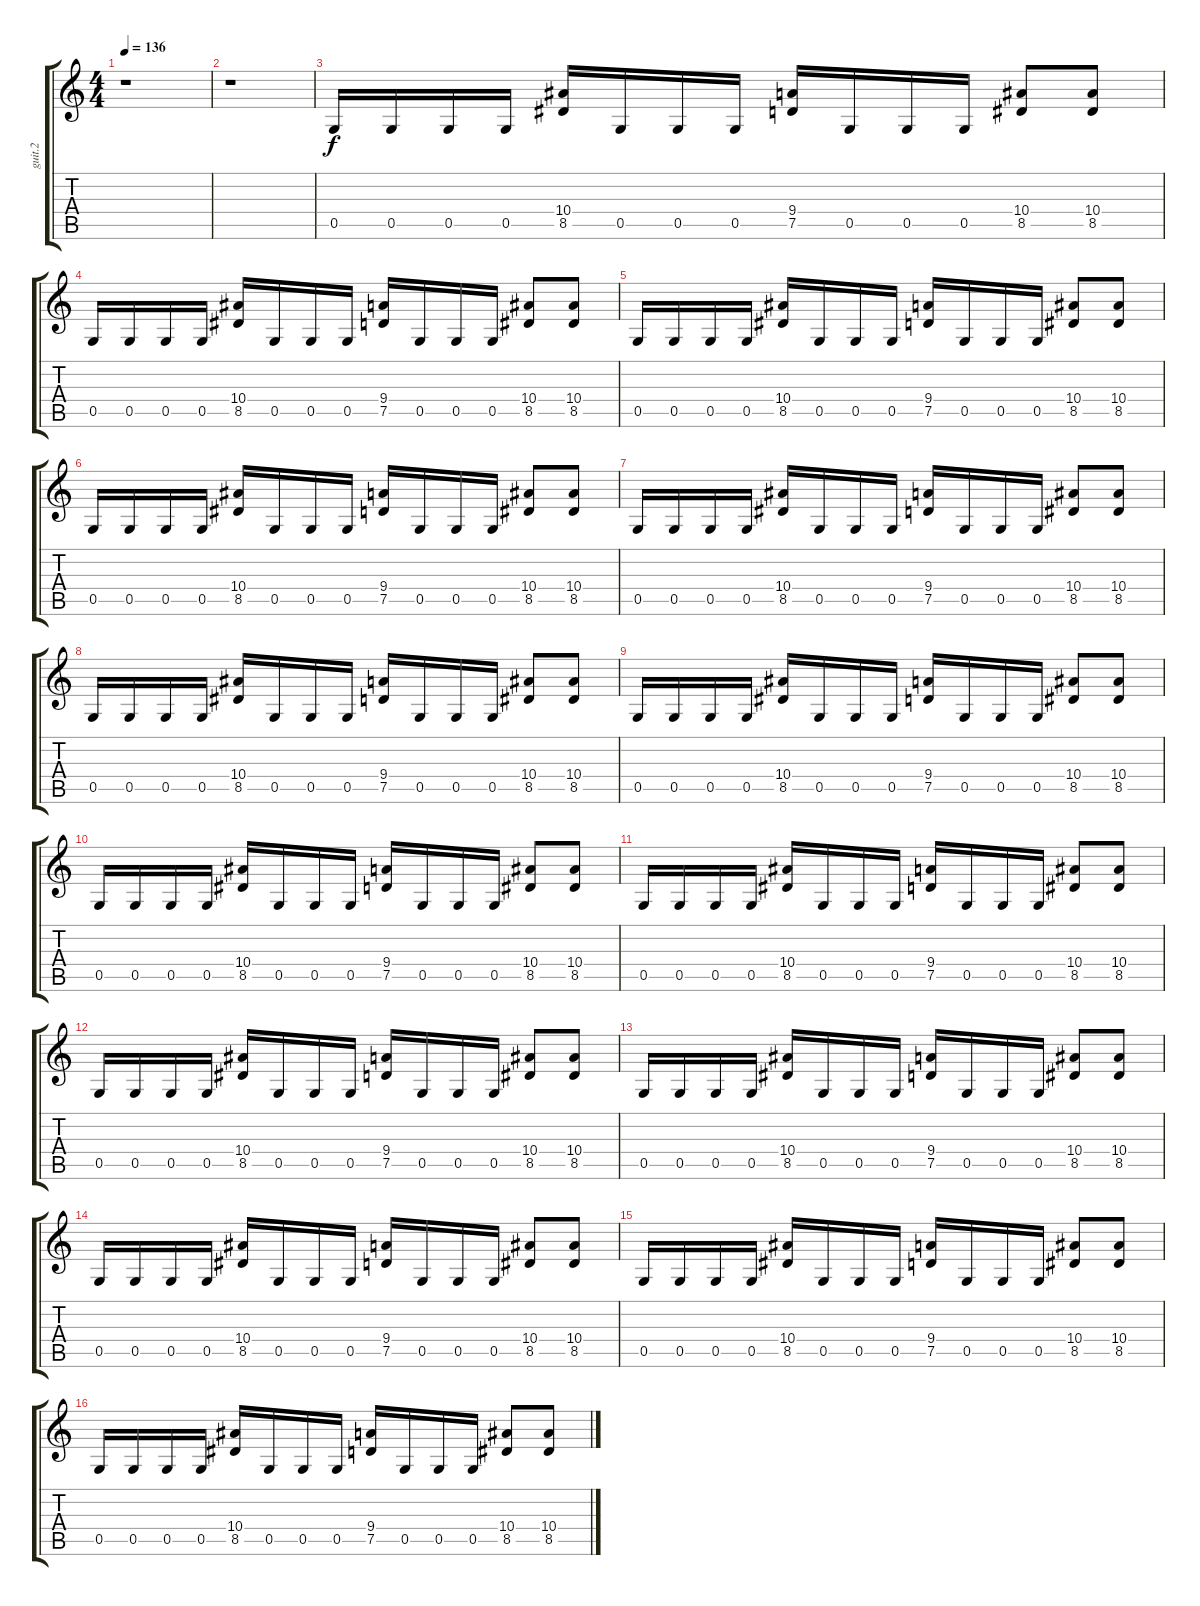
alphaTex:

\track ("guit.2" "guit.2") {instrument overdrivenguitar}
\staff {score tabs}
\tuning (D4 A3 F3 C3 G2 D2) {hide}
\ts (4 4)
\tempo 136
\clef g2
\ks c
r.1{dy f instrument overdrivenguitar} |
r.1 |
0.5.16 0.5.16 0.5.16 0.5.16 (10.4 8.5).16 0.5.16 0.5.16 0.5.16 (9.4 7.5).16 0.5.16 0.5.16 0.5.16 (10.4 8.5).8 (10.4 8.5).8 |
0.5.16 0.5.16 0.5.16 0.5.16 (10.4 8.5).16 0.5.16 0.5.16 0.5.16 (9.4 7.5).16 0.5.16 0.5.16 0.5.16 (10.4 8.5).8 (10.4 8.5).8 |
0.5.16 0.5.16 0.5.16 0.5.16 (10.4 8.5).16 0.5.16 0.5.16 0.5.16 (9.4 7.5).16 0.5.16 0.5.16 0.5.16 (10.4 8.5).8 (10.4 8.5).8 |
0.5.16 0.5.16 0.5.16 0.5.16 (10.4 8.5).16 0.5.16 0.5.16 0.5.16 (9.4 7.5).16 0.5.16 0.5.16 0.5.16 (10.4 8.5).8 (10.4 8.5).8 |
0.5.16 0.5.16 0.5.16 0.5.16 (10.4 8.5).16 0.5.16 0.5.16 0.5.16 (9.4 7.5).16 0.5.16 0.5.16 0.5.16 (10.4 8.5).8 (10.4 8.5).8 |
0.5.16 0.5.16 0.5.16 0.5.16 (10.4 8.5).16 0.5.16 0.5.16 0.5.16 (9.4 7.5).16 0.5.16 0.5.16 0.5.16 (10.4 8.5).8 (10.4 8.5).8 |
0.5.16 0.5.16 0.5.16 0.5.16 (10.4 8.5).16 0.5.16 0.5.16 0.5.16 (9.4 7.5).16 0.5.16 0.5.16 0.5.16 (10.4 8.5).8 (10.4 8.5).8 |
0.5.16 0.5.16 0.5.16 0.5.16 (10.4 8.5).16 0.5.16 0.5.16 0.5.16 (9.4 7.5).16 0.5.16 0.5.16 0.5.16 (10.4 8.5).8 (10.4 8.5).8 |
0.5.16 0.5.16 0.5.16 0.5.16 (10.4 8.5).16 0.5.16 0.5.16 0.5.16 (9.4 7.5).16 0.5.16 0.5.16 0.5.16 (10.4 8.5).8 (10.4 8.5).8 |
0.5.16 0.5.16 0.5.16 0.5.16 (10.4 8.5).16 0.5.16 0.5.16 0.5.16 (9.4 7.5).16 0.5.16 0.5.16 0.5.16 (10.4 8.5).8 (10.4 8.5).8 |
0.5.16 0.5.16 0.5.16 0.5.16 (10.4 8.5).16 0.5.16 0.5.16 0.5.16 (9.4 7.5).16 0.5.16 0.5.16 0.5.16 (10.4 8.5).8 (10.4 8.5).8 |
0.5.16 0.5.16 0.5.16 0.5.16 (10.4 8.5).16 0.5.16 0.5.16 0.5.16 (9.4 7.5).16 0.5.16 0.5.16 0.5.16 (10.4 8.5).8 (10.4 8.5).8 |
0.5.16 0.5.16 0.5.16 0.5.16 (10.4 8.5).16 0.5.16 0.5.16 0.5.16 (9.4 7.5).16 0.5.16 0.5.16 0.5.16 (10.4 8.5).8 (10.4 8.5).8 |
0.5.16 0.5.16 0.5.16 0.5.16 (10.4 8.5).16 0.5.16 0.5.16 0.5.16 (9.4 7.5).16 0.5.16 0.5.16 0.5.16 (10.4 8.5).8 (10.4 8.5).8
